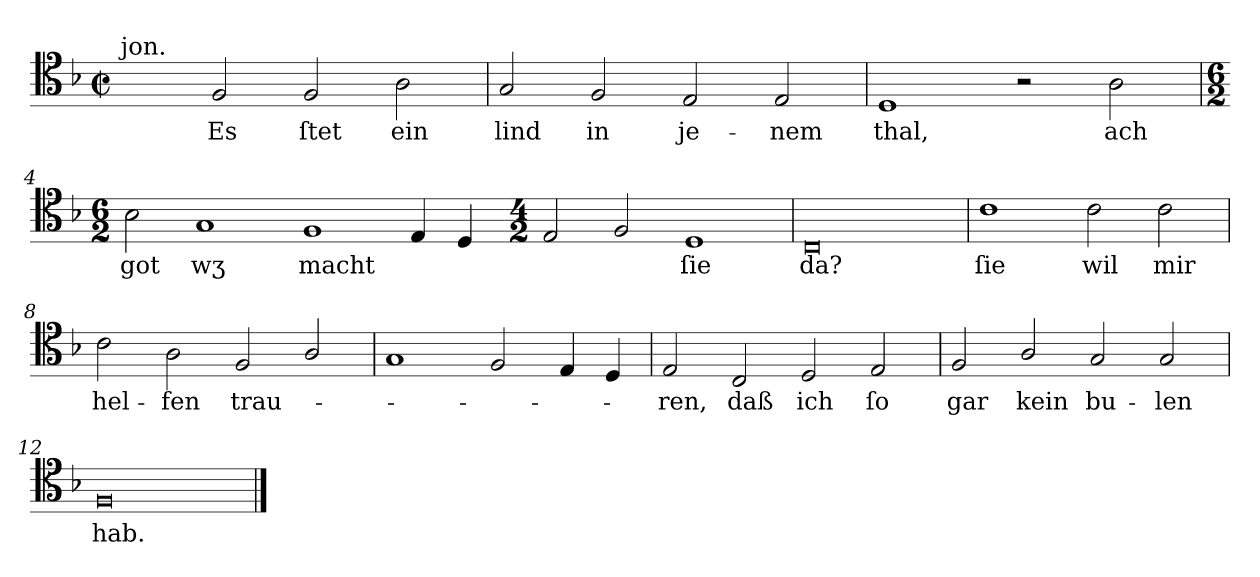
**kern	**text
*part1	*part1
*staff1	*staff1
*clefC4	*
*k[b-]	*
*F:ion	*
*M6/2	*
*met(c|)	*
=1	=1
!LO:TX:a:t=jon.	!
2ryy	.
2F	Es
2F	ſtet
2A	ein
=2	=2
2G	lind
2F	in
2E	je-
2E	-nem
=3	=3
1D	thal,
2r	.
2A	ach
=4	=4
*M6/2	*
2B-	got
1G	wʒ
1F	macht
4E	.
4D	.
=5-	=5-
*M4/2	*
2E	.
2F	.
1D	ſie
=6	=6
0C	da?
=7	=7
1c	ſie
2c	wil
2c	mir
=8	=8
2c	hel-
2A	-fen
2F	trau-
2A/	.
=9	=9
1G	.
2F	.
4E	.
4D	.
=10	=10
2E	-ren,
2C	daß
2D	ich
2E	ſo
=11	=11
2F	gar
2A/	kein
2G	bu-
2G	-len
=12	=12
0F/	hab.
==	==
*-	*-
